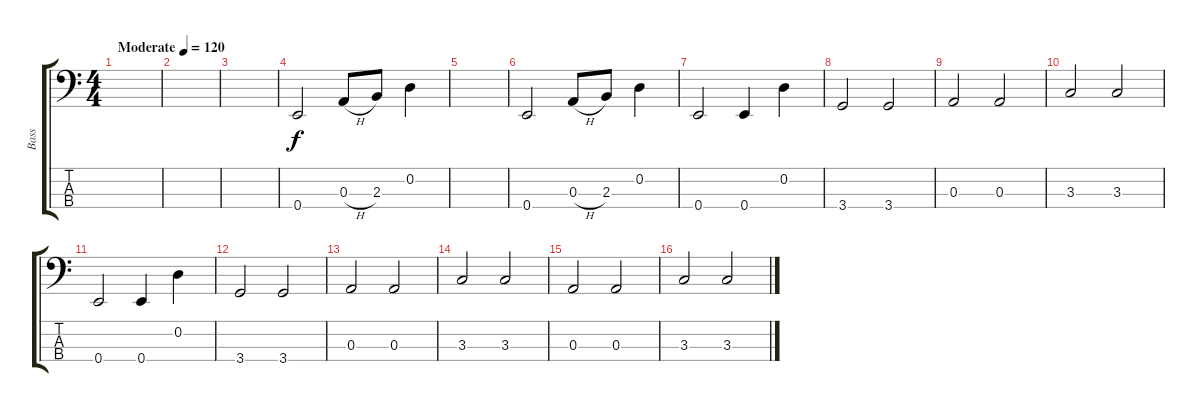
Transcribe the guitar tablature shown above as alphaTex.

\track ("Bass" "Bass") {instrument electricbasspick}
\staff {score tabs}
\tuning (G2 D2 A1 E1) {hide}
\ts (4 4)
\tempo (120 "Moderate")
\clef f4
\ks c
|
|
|
0.4.2 0.3{h}.8 2.3.8 0.2.4 |
|
0.4.2 0.3{h}.8 2.3.8 0.2.4 |
0.4.2 0.4.4 0.2.4 |
3.4.2 3.4.2 |
0.3.2 0.3.2 |
3.3.2 3.3.2 |
0.4.2 0.4.4 0.2.4 |
3.4.2 3.4.2 |
0.3.2 0.3.2 |
3.3.2 3.3.2 |
0.3.2 0.3.2 |
3.3.2 3.3.2
